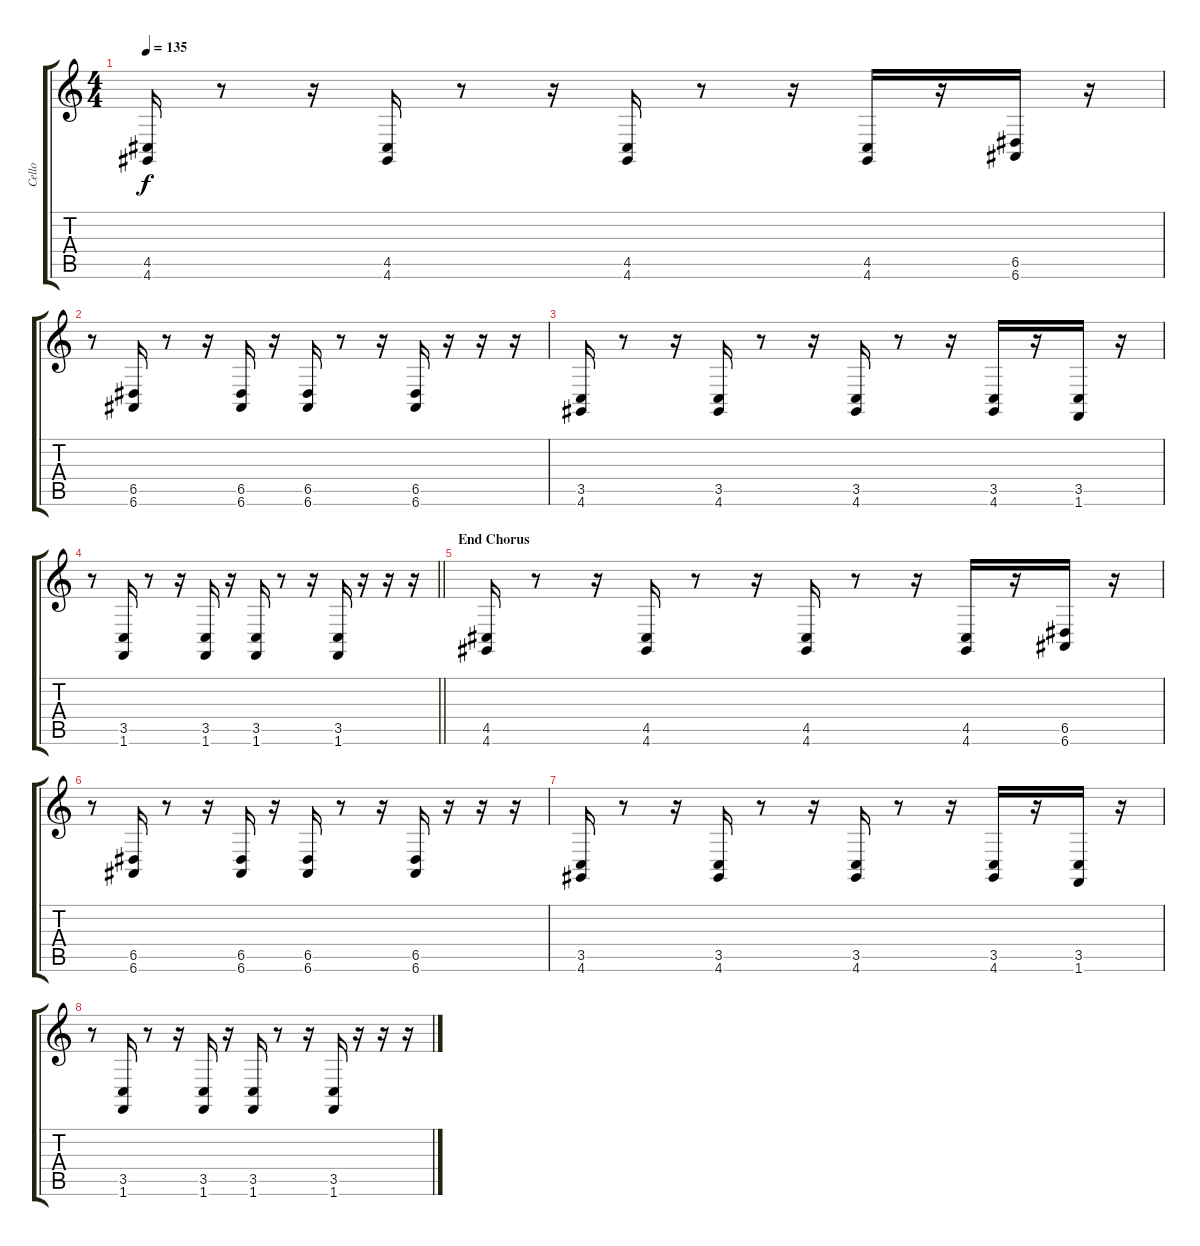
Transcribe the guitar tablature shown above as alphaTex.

\track ("Cello " "Cello ") {instrument stringensemble1}
\staff {score tabs}
\tuning (E4 B3 G3 D3 A2 E2) {hide}
\ts (4 4)
\tempo 135
\clef g2
\ks c
(4.5 4.6).16{dy f} r.8 r.16 (4.5 4.6).16 r.8 r.16 (4.5 4.6).16 r.8 r.16 (4.5 4.6).16 r.16 (6.5 6.6).16 r.16 |
r.8 (6.5 6.6).16 r.8 r.16 (6.5 6.6).16 r.16 (6.5 6.6).16 r.8 r.16 (6.5 6.6).16 r.16 r.16 r.16 |
(3.5 4.6).16 r.8 r.16 (3.5 4.6).16 r.8 r.16 (3.5 4.6).16 r.8 r.16 (3.5 4.6).16 r.16 (3.5 1.6).16 r.16 |
\barLineRight lightlight
r.8 (3.5 1.6).16 r.8 r.16 (3.5 1.6).16 r.16 (3.5 1.6).16 r.8 r.16 (3.5 1.6).16 r.16 r.16 r.16 |
\section ("" "End Chorus")
(4.5 4.6).16 r.8 r.16 (4.5 4.6).16 r.8 r.16 (4.5 4.6).16 r.8 r.16 (4.5 4.6).16 r.16 (6.5 6.6).16 r.16 |
r.8 (6.5 6.6).16 r.8 r.16 (6.5 6.6).16 r.16 (6.5 6.6).16 r.8 r.16 (6.5 6.6).16 r.16 r.16 r.16 |
(3.5 4.6).16 r.8 r.16 (3.5 4.6).16 r.8 r.16 (3.5 4.6).16 r.8 r.16 (3.5 4.6).16 r.16 (3.5 1.6).16 r.16 |
r.8 (3.5 1.6).16 r.8 r.16 (3.5 1.6).16 r.16 (3.5 1.6).16 r.8 r.16 (3.5 1.6).16 r.16 r.16 r.16
